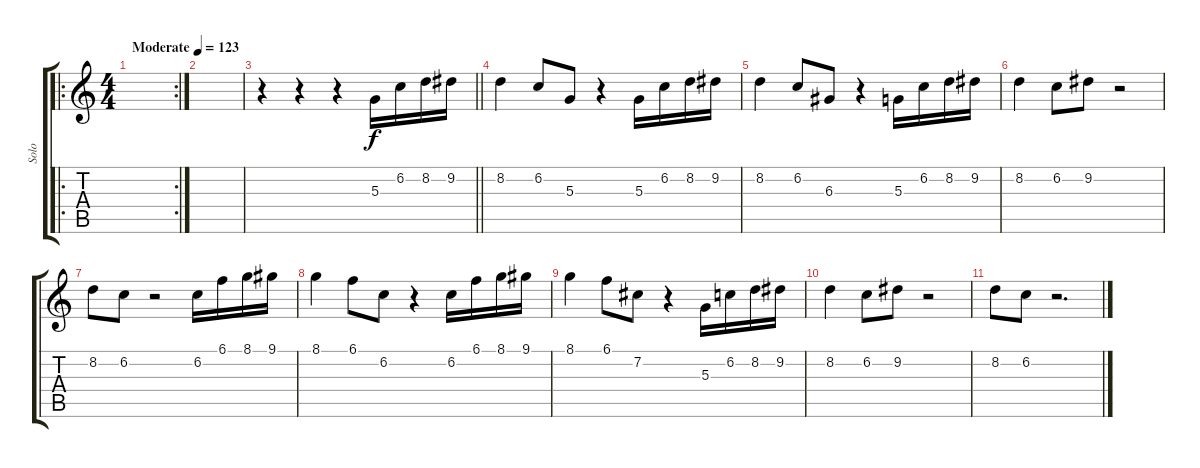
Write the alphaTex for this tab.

\track ("Solo" "Solo") {instrument distortionguitar}
\staff {score tabs}
\tuning (B3 Gb3 D3 A2 E2 B1) {hide}
\ro
\rc 2
\ts (4 4)
\tempo (123 "Moderate")
\clef g2
\ks c
|
|
\barLineRight lightlight
r.4 r.4 r.4 5.3.16 6.2.16 8.2.16 9.2.16 |
8.2.4 6.2.8 5.3.8 r.4 5.3.16 6.2.16 8.2.16 9.2.16 |
8.2.4 6.2.8 6.3.8 r.4 5.3.16 6.2.16 8.2.16 9.2.16 |
8.2.4 6.2.8 9.2.8 r.2 |
8.2.8 6.2.8 r.2 6.2.16 6.1.16 8.1.16 9.1.16 |
8.1.4 6.1.8 6.2.8 r.4 6.2.16 6.1.16 8.1.16 9.1.16 |
8.1.4 6.1.8 7.2.8 r.4 5.3.16 6.2.16 8.2.16 9.2.16 |
8.2.4 6.2.8 9.2.8 r.2 |
8.2.8 6.2.8 r.2{d}
